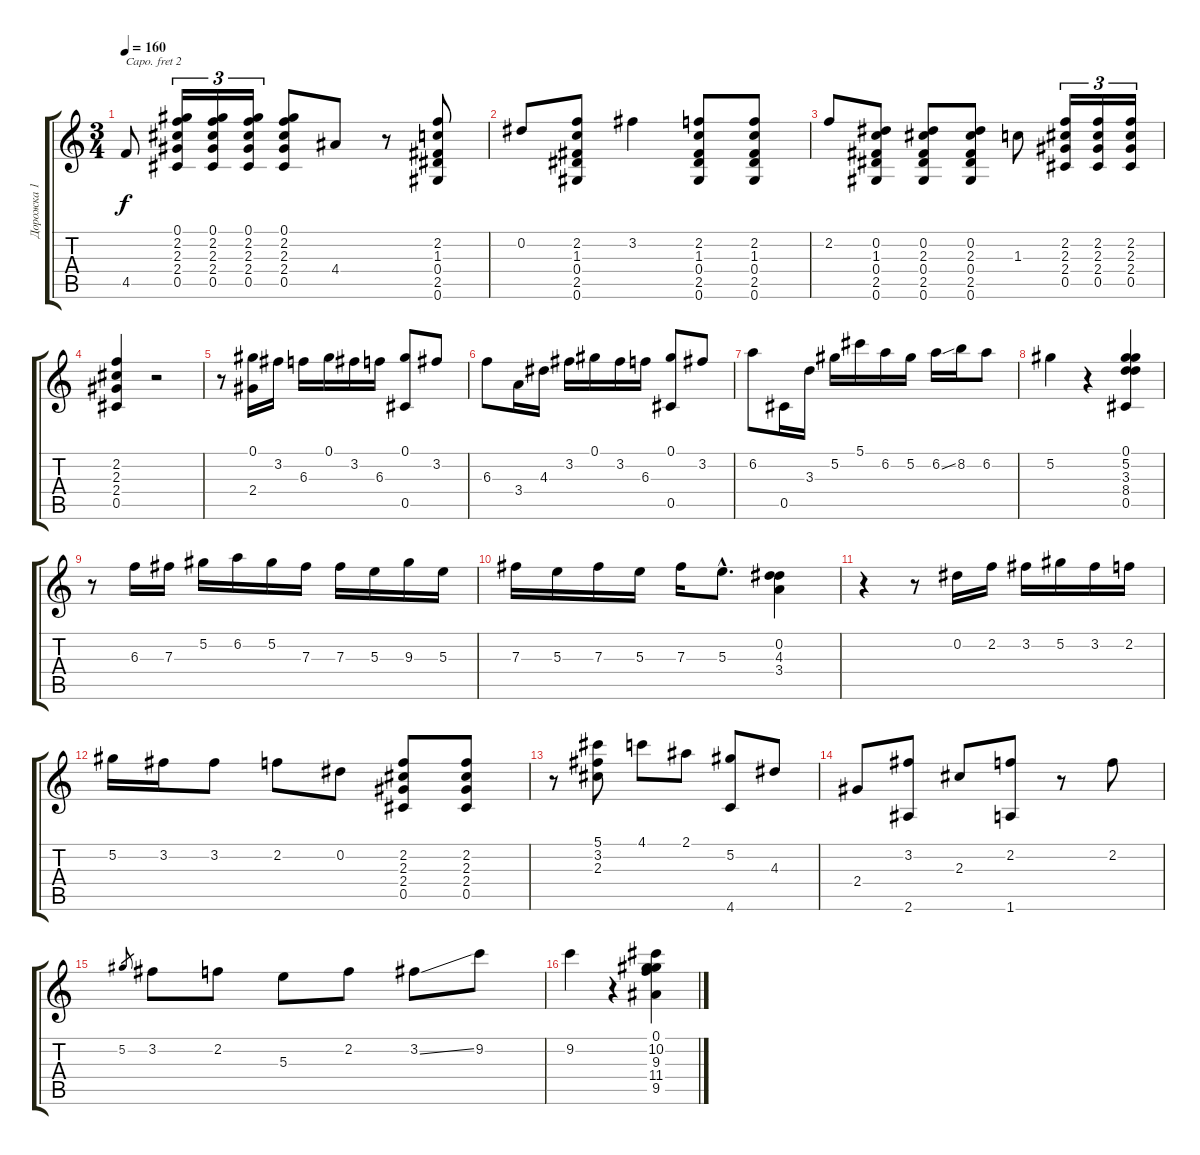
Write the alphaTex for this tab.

\track ("Дорожка 1" "Дорожка 1") {instrument acousticguitarnylon}
\staff {score tabs}
\capo 2
\tuning (Gb4 Db4 A3 E3 B2 Gb2) {hide}
\ts (3 4)
\tempo 160
\clef g2
\ks c
4.5.8{dy f} (0.1 2.2 2.3 2.4 0.5).16{tu (3 2)} (0.1 2.2 2.3 2.4 0.5).16{tu (3 2)} (0.1 2.2 2.3 2.4 0.5).16{tu (3 2)} (0.1 2.2 2.3 2.4 0.5).8 4.4.8 r.8 (2.2 1.3 0.4 2.5 0.6).8 |
0.2.8 (2.2 1.3 0.4 2.5 0.6).8 3.2.4 (2.2 1.3 0.4 2.5 0.6).8 (2.2 1.3 0.4 2.5 0.6).8 |
2.2.8 (0.2 1.3 0.4 2.5 0.6).8 (0.2 2.3 0.4 2.5 0.6).8 (0.2 2.3 0.4 2.5 0.6).8 1.3.8 (2.2 2.3 2.4 0.5).16{tu (3 2)} (2.2 2.3 2.4 0.5).16{tu (3 2)} (2.2 2.3 2.4 0.5).16{tu (3 2)} |
(2.2 2.3 2.4 0.5).4 r.2 |
r.8 (0.1 2.4).16 3.2.16 6.3.16 0.1.16 3.2.16 6.3.16 (0.1 0.5).8 3.2.8 |
6.3.8 3.4.16 4.3.16 3.2.16 0.1.16 3.2.16 6.3.16 (0.1 0.5).8 3.2.8 |
6.2.8 0.5.16 3.3.16 5.2.16 5.1.16 6.2.16 5.2.16 6.2{ss}.16 8.2.16 6.2.8 |
5.2.4 r.4 (0.1 5.2 3.3 8.4 0.5).4 |
r.8 6.3.16 7.3.16 5.2.16 6.2.16 5.2.16 7.3.16 7.3.16 5.3.16 9.3.16 5.3.16 |
7.3.16 5.3.16 7.3.16 5.3.16 7.3.16 5.3{hac}.8{d} (0.2 4.3 3.4).4 |
r.4 r.8 0.2.16 2.2.16 3.2.16 5.2.16 3.2.16 2.2.16 |
5.2.16 3.2.16 3.2.8 2.2.8 0.2.8 (2.2 2.3 2.4 0.5).8 (2.2 2.3 2.4 0.5).8 |
r.8 (5.1 3.2 2.3).8 4.1.8 2.1.8 (5.2 4.6).8 4.3.8 |
2.4.8 (3.2 2.6).8 2.3.8 (2.2 1.6).8 r.8 2.2.8 |
5.2.8{gr} 3.2.8 2.2.8 5.3.8 2.2.8 3.2{ss}.8 9.2.8 |
9.2.4 r.4 (0.1 10.2 9.3 11.4 9.5).4
